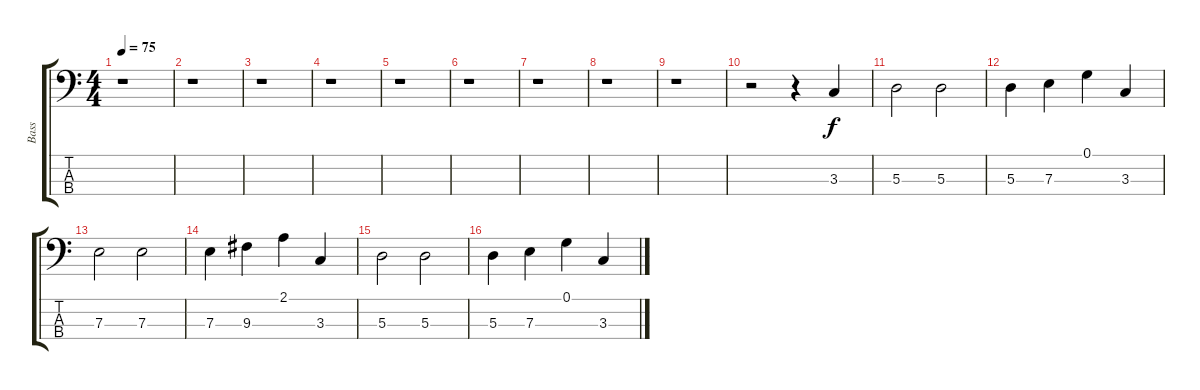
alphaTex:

\track ("Bass" "Bass") {instrument electricbassfinger}
\staff {score tabs}
\tuning (G2 D2 A1 E1) {hide}
\ts (4 4)
\tempo 75
\clef f4
\ks c
r.1{dy f instrument electricbassfinger} |
r.1 |
r.1 |
r.1 |
r.1 |
r.1 |
r.1 |
r.1 |
r.1 |
r.2 r.4 3.3.4 |
5.3.2 5.3.2 |
5.3.4 7.3.4 0.1.4 3.3.4 |
7.3.2 7.3.2 |
7.3.4 9.3.4 2.1.4 3.3.4 |
5.3.2 5.3.2 |
5.3.4 7.3.4 0.1.4 3.3.4
